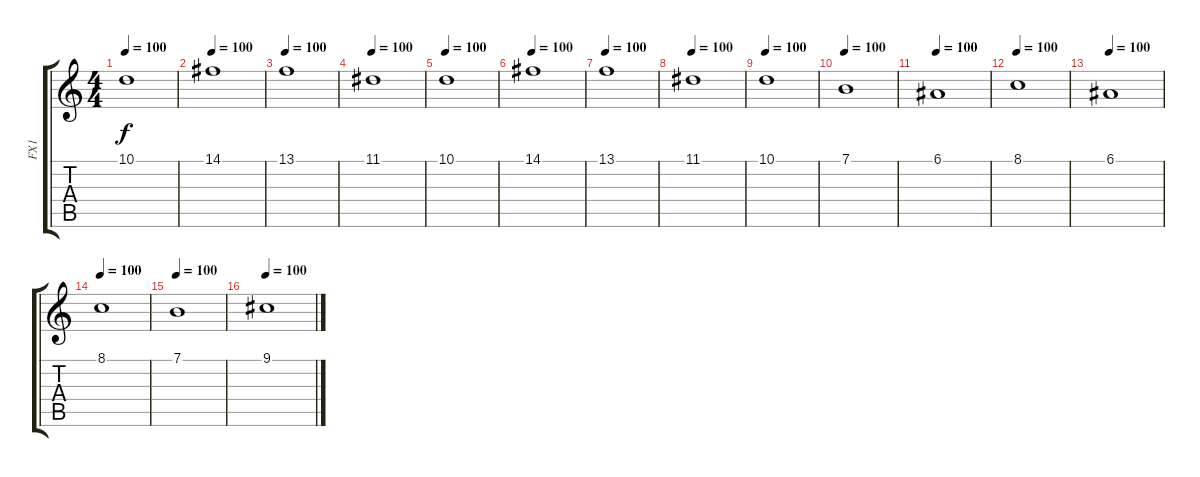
\track ("FX1" "FX1") {instrument pad1newage}
\staff {score tabs}
\tuning (E4 B3 G3 D3 A2 D2) {hide}
\ts (4 4)
\tempo 100
\clef g2
\ks c
10.1{t}.1{dy f} |
\tempo 100
14.1.1 |
\tempo 100
13.1.1 |
\tempo 100
11.1.1 |
\tempo 100
10.1.1 |
\tempo 100
14.1.1 |
\tempo 100
13.1.1 |
\tempo 100
11.1.1 |
\tempo 100
10.1.1 |
\tempo 100
7.1.1 |
\tempo 100
6.1.1 |
\tempo 100
8.1.1 |
\tempo 100
6.1.1 |
\tempo 100
8.1.1 |
\tempo 100
7.1.1 |
\tempo 100
9.1.1
